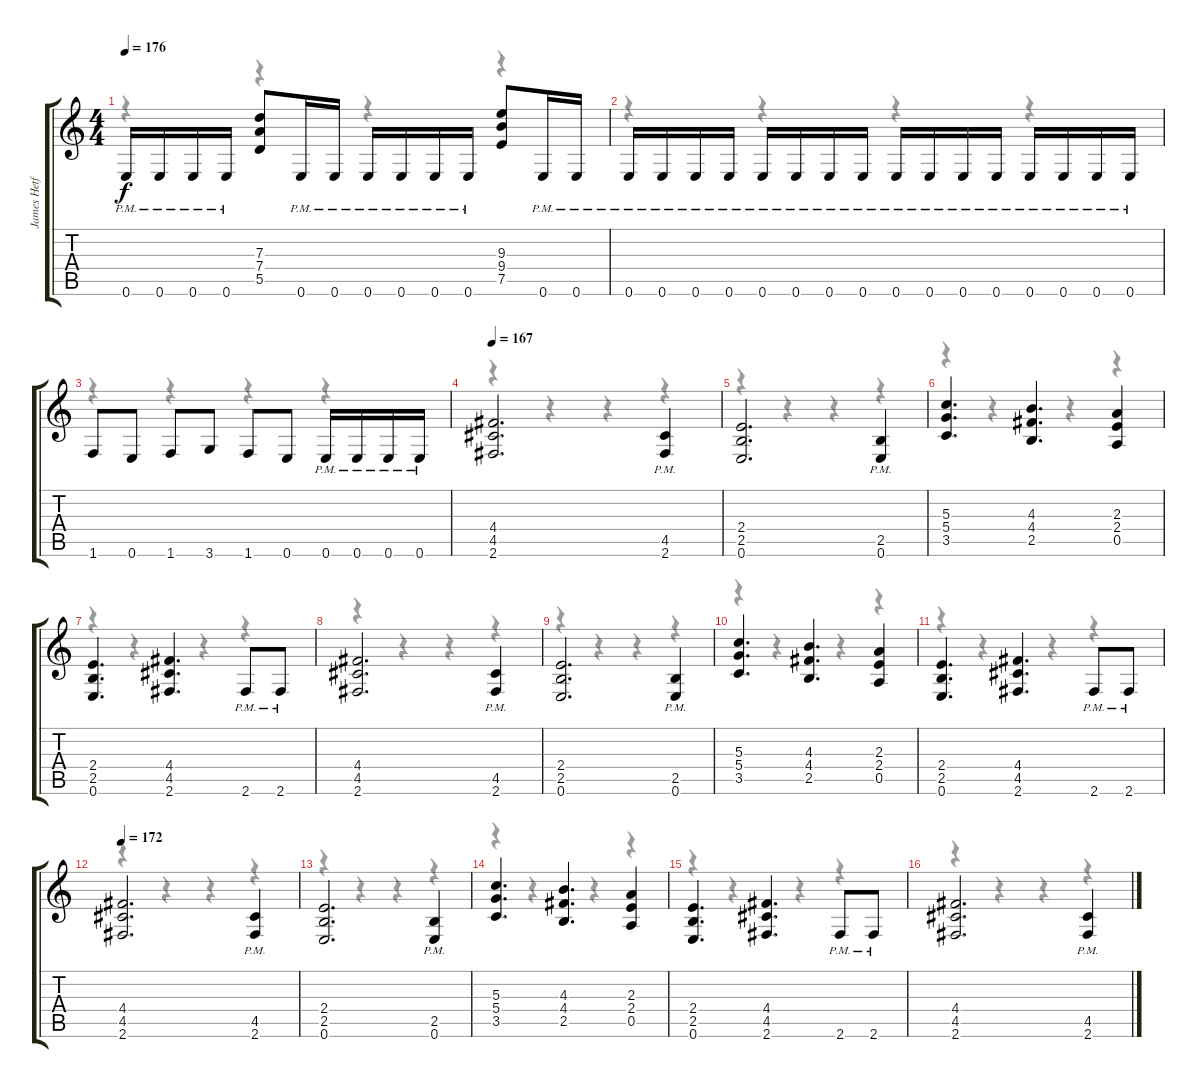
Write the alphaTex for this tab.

\track ("James Hetfield" "James Hetf") {instrument distortionguitar}
\staff {score tabs}
\tuning (E4 B3 G3 D3 A2 E2) {hide}
\voice
\ts (4 4)
\tempo 176
\clef g2
\ks c
0.6{pm}.16{dy f} 0.6{pm}.16 0.6{pm}.16 0.6{pm}.16 (7.3 7.4 5.5).8 0.6{pm}.16 0.6{pm}.16 0.6{pm}.16 0.6{pm}.16 0.6{pm}.16 0.6{pm}.16 (9.3 9.4 7.5).8 0.6{pm}.16 0.6{pm}.16 |
0.6{pm}.16 0.6{pm}.16 0.6{pm}.16 0.6{pm}.16 0.6{pm}.16 0.6{pm}.16 0.6{pm}.16 0.6{pm}.16 0.6{pm}.16 0.6{pm}.16 0.6{pm}.16 0.6{pm}.16 0.6{pm}.16 0.6{pm}.16 0.6{pm}.16 0.6{pm}.16 |
1.6.8 0.6.8 1.6.8 3.6.8 1.6.8 0.6.8 0.6{pm}.16 0.6{pm}.16 0.6{pm}.16 0.6{pm}.16 |
\tempo 167
(4.4 4.5 2.6).2{d} (4.5{pm} 2.6{pm}).4 |
(2.4 2.5 0.6).2{d} (2.5{pm} 0.6{pm}).4 |
(5.3 5.4 3.5).4{d} (4.3 4.4 2.5).4{d} (2.3 2.4 0.5).4 |
(2.4 2.5 0.6).4{d} (4.4 4.5 2.6).4{d} 2.6{pm}.8 2.6{pm}.8 |
(4.4 4.5 2.6).2{d} (4.5{pm} 2.6{pm}).4 |
(2.4 2.5 0.6).2{d} (2.5{pm} 0.6{pm}).4 |
(5.3 5.4 3.5).4{d} (4.3 4.4 2.5).4{d} (2.3 2.4 0.5).4 |
(2.4 2.5 0.6).4{d} (4.4 4.5 2.6).4{d} 2.6{pm}.8 2.6{pm}.8 |
\tempo 172
(4.4 4.5 2.6).2{d} (4.5{pm} 2.6{pm}).4 |
(2.4 2.5 0.6).2{d} (2.5{pm} 0.6{pm}).4 |
(5.3 5.4 3.5).4{d} (4.3 4.4 2.5).4{d} (2.3 2.4 0.5).4 |
(2.4 2.5 0.6).4{d} (4.4 4.5 2.6).4{d} 2.6{pm}.8 2.6{pm}.8 |
(4.4 4.5 2.6).2{d} (4.5{pm} 2.6{pm}).4
\voice
\clef g2
\ottava regular
\simile none
\ks c
r.4{dy f} r.4 r.4 r.4 |
r.4 r.4 r.4 r.4 |
r.4 r.4 r.4 r.4 |
r.4 r.4 r.4 r.4 |
r.4 r.4 r.4 r.4 |
r.4 r.4 r.4 r.4 |
r.4 r.4 r.4 r.4 |
r.4 r.4 r.4 r.4 |
r.4 r.4 r.4 r.4 |
r.4 r.4 r.4 r.4 |
r.4 r.4 r.4 r.4 |
r.4 r.4 r.4 r.4 |
r.4 r.4 r.4 r.4 |
r.4 r.4 r.4 r.4 |
r.4 r.4 r.4 r.4 |
r.4 r.4 r.4 r.4
